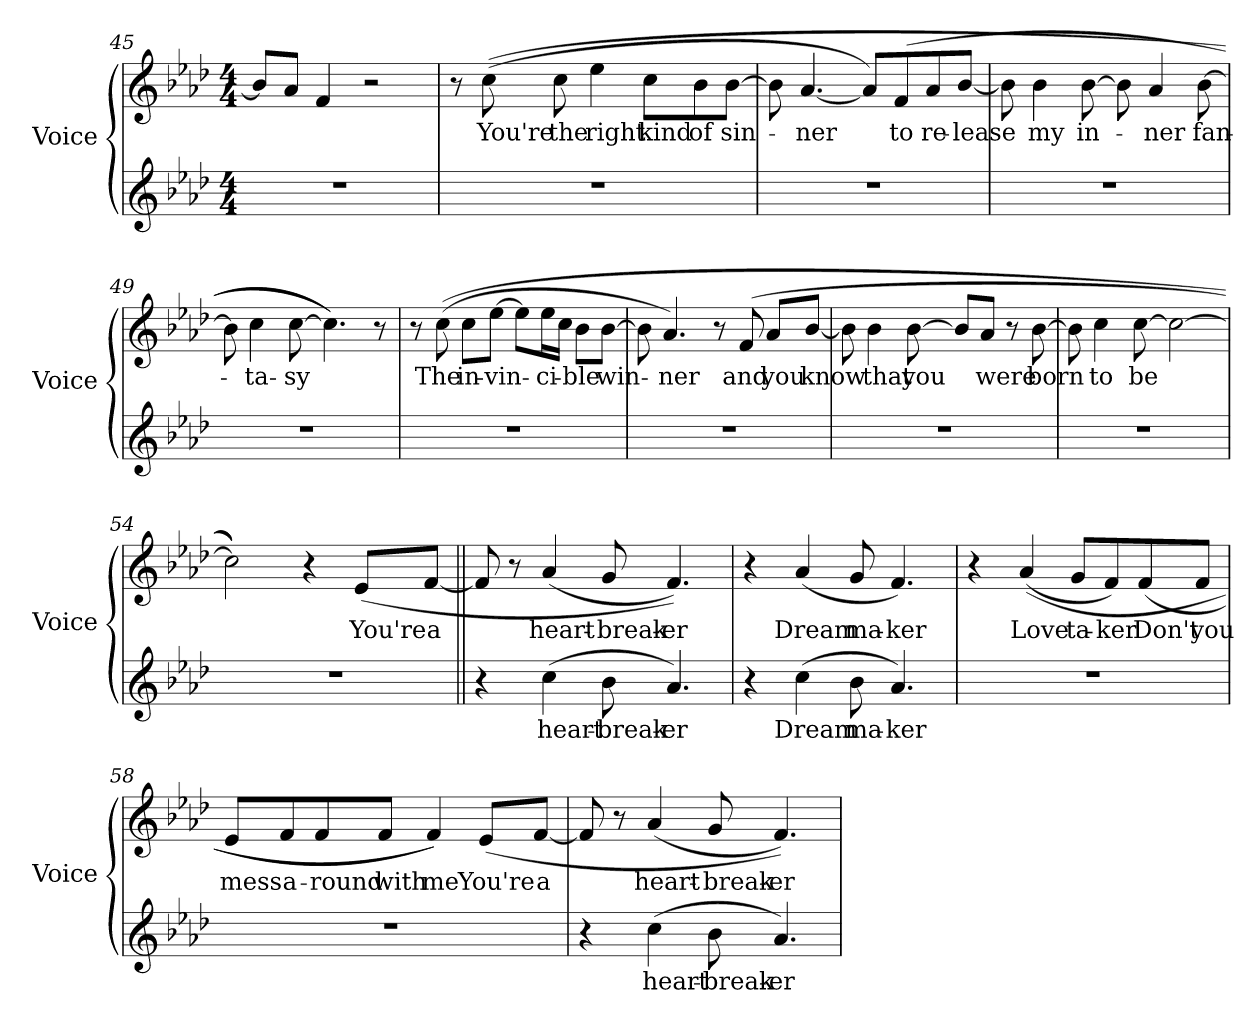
**kern	**text	**kern	**text
*part2	*part2	*part1	*part1
*staff2	*staff2	*staff1	*staff1
*I"Voice	*	*I"Voice	*
*I'Voice	*	*I'Voice	*
!!LO:LB:g=z
*clefG2	*	*clefG2	*
*k[b-e-a-d-]	*	*k[b-e-a-d-]	*
*f:	*	*f:	*
*M4/4	*	*M4/4	*
=45	=45	=45	=45
1r	.	8b-i/L]	.
.	.	8a-i/J	.
.	.	4fi/	.
.	.	2r	.
=46	=46	=46	=46
1r	.	8r	.
!	!	!	!LO:LY:b:color=#000000
.	.	((8cci\	You're
!	!	!	!LO:LY:b:color=#000000
.	.	8cci\	the
!	!	!	!LO:LY:b:color=#000000
.	.	4ee-i\	right
!	!	!	!LO:LY:b:color=#000000
.	.	8cci\L	kind
!	!	!	!LO:LY:b:color=#000000
.	.	8b-i\	of
!	!	!	!LO:LY:b:color=#000000
.	.	[8b-i\J	sin-
=47	=47	=47	=47
1r	.	8b-i\]	.
!	!	!	!LO:LY:b:color=#000000
.	.	[4.a-i/	-ner
.	.	8a-i/L])	.
!	!	!	!LO:LY:b:color=#000000
.	.	(8fi/	to
!	!	!	!LO:LY:b:color=#000000
.	.	8a-i/	re-
!	!	!	!LO:LY:b:color=#000000
.	.	[8b-i/J	-lease
=48	=48	=48	=48
1r	.	8b-i\]	.
!	!	!	!LO:LY:b:color=#000000
.	.	4b-i\	my
!	!	!	!LO:LY:b:color=#000000
.	.	[8b-i\	in-
.	.	8b-i\]	.
!	!	!	!LO:LY:b:color=#000000
.	.	4a-i/	-ner
!	!	!	!LO:LY:b:color=#000000
.	.	[8b-i\	fan-
!!LO:LB:g=z
=49	=49	=49	=49
1r	.	8b-i\]	.
!	!	!	!LO:LY:b:color=#000000
.	.	4cci\	-ta-
!	!	!	!LO:LY:b:color=#000000
.	.	[8cci\	-sy
.	.	4.cci\]))	.
.	.	8r	.
=50	=50	=50	=50
1r	.	8r	.
!	!	!	!LO:LY:b:color=#000000
.	.	((8cci\	The
!	!	!	!LO:LY:b:color=#000000
.	.	8cci\L	in-
!	!	!	!LO:LY:b:color=#000000
.	.	[8ee-i\J	-vin-
.	.	8ee-i\L]	.
!	!	!	!LO:LY:b:color=#000000
.	.	16ee-i\L	-ci-
.	.	16cci\JJ	.
!	!	!	!LO:LY:b:color=#000000
.	.	8b-i\L	-ble
!	!	!	!LO:LY:b:color=#000000
.	.	[8b-i\J	win-
=51	=51	=51	=51
1r	.	8b-i\]	.
!	!	!	!LO:LY:b:color=#000000
.	.	4.a-i/)	-ner
.	.	8r	.
!	!	!	!LO:LY:b:color=#000000
.	.	(8fi/	and
!	!	!	!LO:LY:b:color=#000000
.	.	8a-i/L	you
!	!	!	!LO:LY:b:color=#000000
.	.	[8b-i/J	know
=52	=52	=52	=52
1r	.	8b-i\]	.
!	!	!	!LO:LY:b:color=#000000
.	.	4b-i\	that
!	!	!	!LO:LY:b:color=#000000
.	.	[8b-i\	you
.	.	8b-i/L]	.
!	!	!	!LO:LY:b:color=#000000
.	.	8a-i/J	were
.	.	8r	.
!	!	!	!LO:LY:b:color=#000000
.	.	[8b-i\	born
!!LO:LB:g=z
=53	=53	=53	=53
1r	.	8b-i\]	.
!	!	!	!LO:LY:b:color=#000000
.	.	4cci\	to
!	!	!	!LO:LY:b:color=#000000
.	.	[8cci\	be
.	.	2cci\_	.
=54	=54	=54	=54
1r	.	2cci\]))	.
.	.	4r	.
!	!	!	!LO:LY:b:color=#000000
.	.	(8e-i/L	You're
!	!	!	!LO:LY:b:color=#000000
.	.	[8fi/J	a
=55||	=55||	=55||	=55||
4r	.	8fi/]	.
.	.	8r	.
!	!LO:LY:b:color=#000000	!	!
!	!	!	!LO:LY:b:color=#000000
(4cci\	heart-	(4a-i/	heart-
!	!LO:LY:b:color=#000000	!	!
!	!	!	!LO:LY:b:color=#000000
8b-i\	-break-	8gi/	-break-
!	!LO:LY:b:color=#000000	!	!
!	!	!	!LO:LY:b:color=#000000
4.a-i/)	-er	4.fi/))	-er
=56	=56	=56	=56
4r	.	4r	.
!	!LO:LY:b:color=#000000	!	!
!	!	!	!LO:LY:b:color=#000000
(4cci\	Dream	(4a-i/	Dream
!	!LO:LY:b:color=#000000	!	!
!	!	!	!LO:LY:b:color=#000000
8b-i\	ma-	8gi/	ma-
!	!LO:LY:b:color=#000000	!	!
!	!	!	!LO:LY:b:color=#000000
4.a-i/)	-ker	4.fi/)	-ker
!!LO:LB:g=z
=57	=57	=57	=57
1r	.	4r	.
!	!	!	!LO:LY:b:color=#000000
.	.	((4a-i/	Love
!	!	!	!LO:LY:b:color=#000000
.	.	8gi/L	ta-
!	!	!	!LO:LY:b:color=#000000
.	.	8fi/)	-ker
!	!	!	!LO:LY:b:color=#000000
.	.	(8fi/	Don't
!	!	!	!LO:LY:b:color=#000000
.	.	8fi/J	you
=58	=58	=58	=58
!	!	!	!LO:LY:b:color=#000000
1r	.	8e-i/L	mess
!	!	!	!LO:LY:b:color=#000000
.	.	8fi/	a-
!	!	!	!LO:LY:b:color=#000000
.	.	8fi/	-round
!	!	!	!LO:LY:b:color=#000000
.	.	8fi/J	with
!	!	!	!LO:LY:b:color=#000000
.	.	4fi/))	me
!	!	!	!LO:LY:b:color=#000000
.	.	(8e-i/L	You're
!	!	!	!LO:LY:b:color=#000000
.	.	[8fi/J	a
=59	=59	=59	=59
4r	.	8fi/]	.
.	.	8r	.
!	!LO:LY:b:color=#000000	!	!
!	!	!	!LO:LY:b:color=#000000
(4cci\	heart-	(4a-i/	heart-
!	!LO:LY:b:color=#000000	!	!
!	!	!	!LO:LY:b:color=#000000
8b-i\	-break-	8gi/	-break-
!	!LO:LY:b:color=#000000	!	!
!	!	!	!LO:LY:b:color=#000000
4.a-i/)	-er	4.fi/))	-er
=	=	=	=
*-	*-	*-	*-
